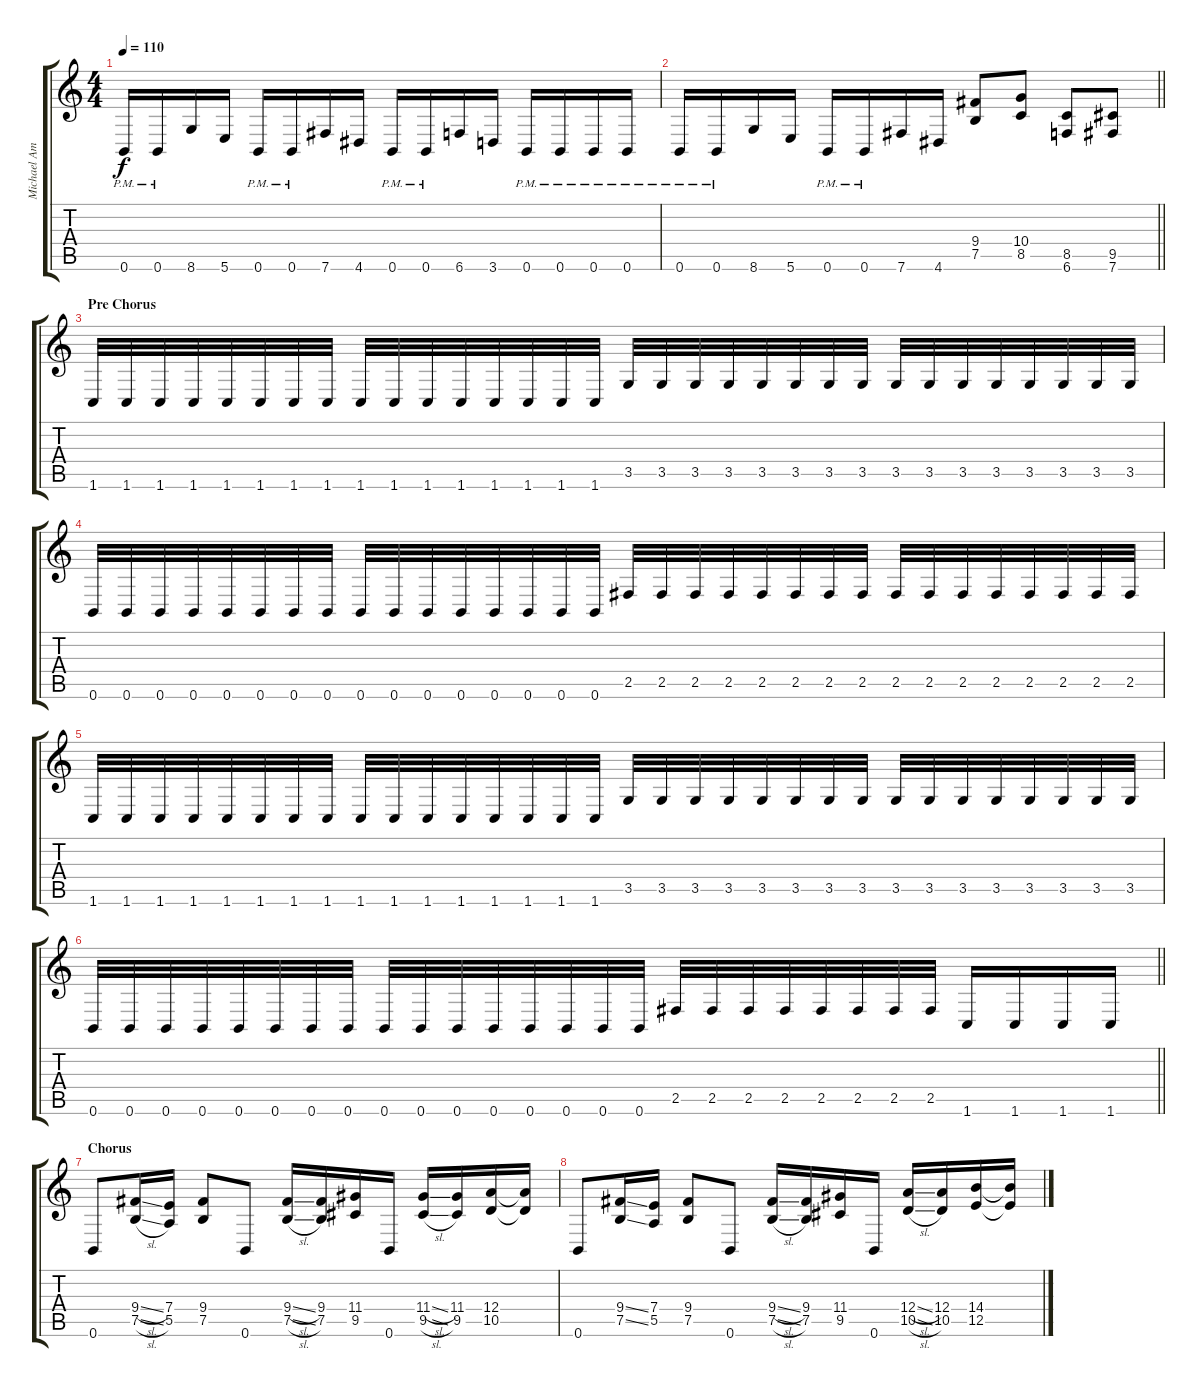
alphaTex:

\track ("Michael Amott" "Michael Am") {instrument distortionguitar}
\staff {score tabs}
\tuning (B3 Gb3 D3 A2 E2 B1) {hide}
\ts (4 4)
\tempo 110
\clef g2
\ks c
0.6{pm}.16{dy f} 0.6{pm}.16 8.6.16 5.6.16 0.6{pm}.16 0.6{pm}.16 7.6.16 4.6.16 0.6{pm}.16 0.6{pm}.16 6.6.16 3.6.16 0.6{pm}.16 0.6{pm}.16 0.6{pm}.16 0.6{pm}.16 |
\barLineRight lightlight
0.6{pm}.16 0.6{pm}.16 8.6.16 5.6.16 0.6{pm}.16 0.6{pm}.16 7.6.16 4.6.16 (9.4 7.5).8 (10.4 8.5).8 (8.5 6.6).8 (9.5 7.6).8 |
\section ("" "Pre Chorus")
1.6.32 1.6.32 1.6.32 1.6.32 1.6.32 1.6.32 1.6.32 1.6.32 1.6.32 1.6.32 1.6.32 1.6.32 1.6.32 1.6.32 1.6.32 1.6.32 3.5.32 3.5.32 3.5.32 3.5.32 3.5.32 3.5.32 3.5.32 3.5.32 3.5.32 3.5.32 3.5.32 3.5.32 3.5.32 3.5.32 3.5.32 3.5.32 |
0.6.32 0.6.32 0.6.32 0.6.32 0.6.32 0.6.32 0.6.32 0.6.32 0.6.32 0.6.32 0.6.32 0.6.32 0.6.32 0.6.32 0.6.32 0.6.32 2.5.32 2.5.32 2.5.32 2.5.32 2.5.32 2.5.32 2.5.32 2.5.32 2.5.32 2.5.32 2.5.32 2.5.32 2.5.32 2.5.32 2.5.32 2.5.32 |
1.6.32 1.6.32 1.6.32 1.6.32 1.6.32 1.6.32 1.6.32 1.6.32 1.6.32 1.6.32 1.6.32 1.6.32 1.6.32 1.6.32 1.6.32 1.6.32 3.5.32 3.5.32 3.5.32 3.5.32 3.5.32 3.5.32 3.5.32 3.5.32 3.5.32 3.5.32 3.5.32 3.5.32 3.5.32 3.5.32 3.5.32 3.5.32 |
\barLineRight lightlight
0.6.32 0.6.32 0.6.32 0.6.32 0.6.32 0.6.32 0.6.32 0.6.32 0.6.32 0.6.32 0.6.32 0.6.32 0.6.32 0.6.32 0.6.32 0.6.32 2.5.32 2.5.32 2.5.32 2.5.32 2.5.32 2.5.32 2.5.32 2.5.32 1.6.16 1.6.16 1.6.16 1.6.16 |
\section ("" "Chorus")
0.6.8 (9.4{sl} 7.5{sl}).16 (7.4 5.5).16 (9.4 7.5).8 0.6.8 (9.4{sl} 7.5{sl}).16 (9.4 7.5).16 (11.4 9.5).16 0.6.16 (11.4{sl} 9.5{sl}).16 (11.4 9.5).16 (12.4 10.5).16 (12.4{t} 10.5{t}).16 |
0.6.8 (9.4{ss} 7.5{ss}).16 (7.4 5.5).16 (9.4 7.5).8 0.6.8 (9.4{sl} 7.5{sl}).16 (9.4 7.5).16 (11.4 9.5).16 0.6.16 (12.4{sl} 10.5{sl}).16 (12.4 10.5).16 (14.4 12.5).16 (14.4{t} 12.5{t}).16
